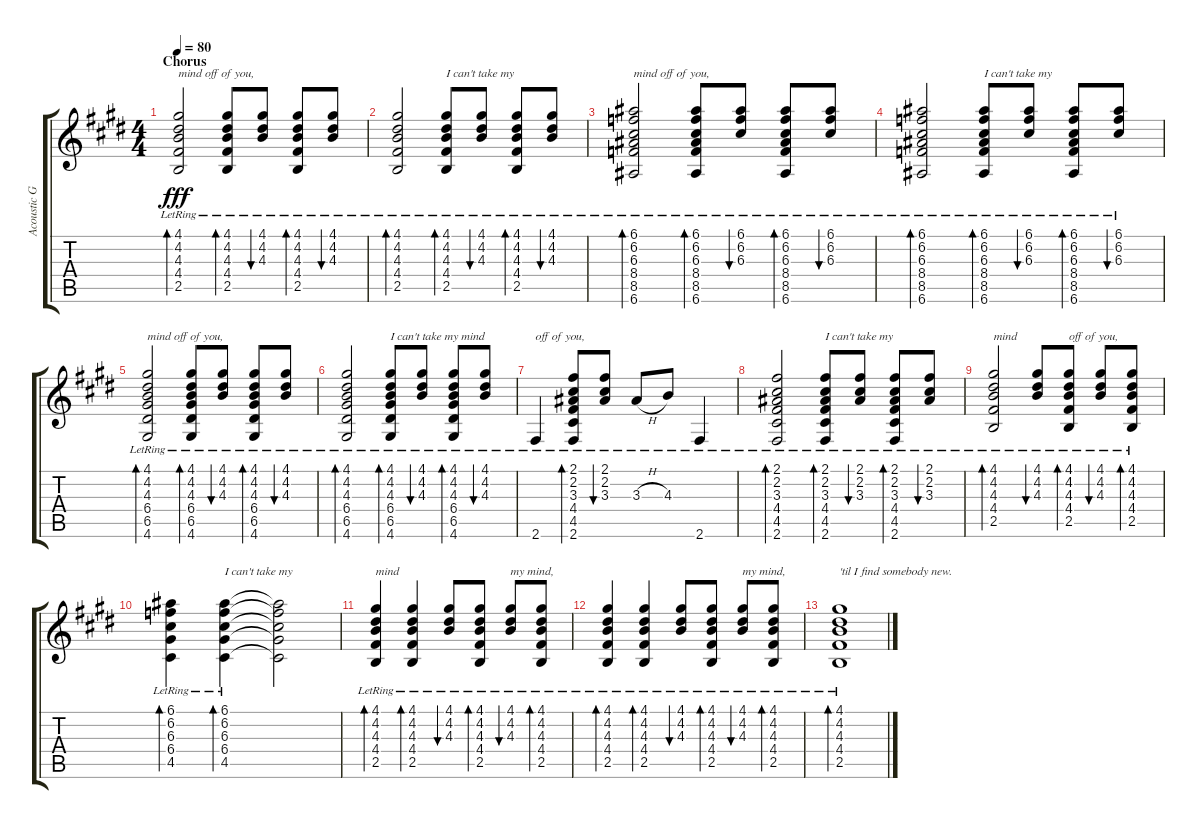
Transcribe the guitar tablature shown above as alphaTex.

\track ("Acoustic Guitar 1" "Acoustic G") {instrument acousticguitarsteel}
\staff {score tabs}
\tuning (E4 B3 G3 D3 A2 E2) {hide}
\ts (4 4)
\section ("" "Chorus")
\tempo 80
\clef g2
\ks e
(4.1{lr} 4.2{lr} 4.3{lr} 4.4{lr} 2.5{lr}).2{bd 30 txt "mind off of you," dy fff} (4.1{lr} 4.2{lr} 4.3{lr} 4.4{lr} 2.5{lr}).8{bd 30} (4.1{lr} 4.2{lr} 4.3{lr}).8{bu 30} (4.1{lr} 4.2{lr} 4.3{lr} 4.4{lr} 2.5{lr}).8{bd 30} (4.1{lr} 4.2{lr} 4.3{lr}).8{bu 30} |
(4.1{lr} 4.2{lr} 4.3{lr} 4.4{lr} 2.5{lr}).2{bd 30} (4.1{lr} 4.2{lr} 4.3{lr} 4.4{lr} 2.5{lr}).8{bd 30 txt "I can't take my"} (4.1{lr} 4.2{lr} 4.3{lr}).8{bu 30} (4.1{lr} 4.2{lr} 4.3{lr} 4.4{lr} 2.5{lr}).8{bd 30} (4.1{lr} 4.2{lr} 4.3{lr}).8{bu 30} |
(6.1{lr} 6.2{lr} 6.3{lr} 8.4{lr} 8.5{lr} 6.6{lr}).2{bd 30 txt "mind off of you,"} (6.1{lr} 6.2{lr} 6.3{lr} 8.4{lr} 8.5{lr} 6.6{lr}).8{bd 30} (6.1{lr} 6.2{lr} 6.3{lr}).8{bu 30} (6.1{lr} 6.2{lr} 6.3{lr} 8.4{lr} 8.5{lr} 6.6{lr}).8{bd 30} (6.1{lr} 6.2{lr} 6.3{lr}).8{bu 30} |
(6.1{lr} 6.2{lr} 6.3{lr} 8.4{lr} 8.5{lr} 6.6{lr}).2{bd 30} (6.1{lr} 6.2{lr} 6.3{lr} 8.4{lr} 8.5{lr} 6.6{lr}).8{bd 30 txt "I can't take my"} (6.1{lr} 6.2{lr} 6.3{lr}).8{bu 30} (6.1{lr} 6.2{lr} 6.3{lr} 8.4{lr} 8.5{lr} 6.6{lr}).8{bd 30} (6.1{lr} 6.2{lr} 6.3{lr}).8{bu 30} |
(4.1{lr} 4.2{lr} 4.3{lr} 6.4{lr} 6.5{lr} 4.6{lr}).2{bd 30 txt "mind off of you,"} (4.1{lr} 4.2{lr} 4.3{lr} 6.4{lr} 6.5{lr} 4.6{lr}).8{bd 30} (4.1{lr} 4.2{lr} 4.3{lr}).8{bu 30} (4.1{lr} 4.2{lr} 4.3{lr} 6.4{lr} 6.5{lr} 4.6{lr}).8{bd 30} (4.1{lr} 4.2{lr} 4.3{lr}).8{bu 30} |
(4.1{lr} 4.2{lr} 4.3{lr} 6.4{lr} 6.5{lr} 4.6{lr}).2{bd 30} (4.1{lr} 4.2{lr} 4.3{lr} 6.4{lr} 6.5{lr} 4.6{lr}).8{bd 30 txt "I can't take my mind"} (4.1{lr} 4.2{lr} 4.3{lr}).8{bu 30} (4.1{lr} 4.2{lr} 4.3{lr} 6.4{lr} 6.5{lr} 4.6{lr}).8{bd 30} (4.1{lr} 4.2{lr} 4.3{lr}).8{bu 30} |
2.6{lr}.4{txt "off of you,"} (2.1{lr} 2.2{lr} 3.3{lr} 4.4{lr} 4.5{lr} 2.6{lr}).8{bd 30} (2.1{lr} 2.2{lr} 3.3{lr}).8{bu 30} 3.3{h lr}.8 4.3{lr}.8 2.6{lr}.4 |
(2.1{lr} 2.2{lr} 3.3{lr} 4.4{lr} 4.5{lr} 2.6{lr}).2{bd 30} (2.1{lr} 2.2{lr} 3.3{lr} 4.4{lr} 4.5{lr} 2.6{lr}).8{bd 30 txt "I can't take my"} (2.1{lr} 2.2{lr} 3.3{lr}).8{bu 30} (2.1{lr} 2.2{lr} 3.3{lr} 4.4{lr} 4.5{lr} 2.6{lr}).8{bd 30} (2.1{lr} 2.2{lr} 3.3{lr}).8{bu 30} |
(4.1{lr} 4.2{lr} 4.3{lr} 4.4{lr} 2.5{lr}).2{bd 30 txt "mind"} (4.1{lr} 4.2{lr} 4.3{lr}).8{bu 30} (4.1{lr} 4.2{lr} 4.3{lr} 4.4{lr} 2.5{lr}).8{bd 30 txt "off of you,"} (4.1{lr} 4.2{lr} 4.3{lr}).8{bu 30} (4.1{lr} 4.2{lr} 4.3{lr} 4.4{lr} 2.5{lr}).8{bd 30} |
(6.1{lr} 6.2{lr} 6.3{lr} 6.4{lr} 4.5{lr}).4{bd 30} (6.1{lr} 6.2{lr} 6.3{lr} 6.4{lr} 4.5{lr}).4{bd 30 txt "I can't take my"} (6.1{t} 6.2{t} 6.3{t} 6.4{t} 4.5{t}).2 |
(4.1{lr} 4.2{lr} 4.3{lr} 4.4{lr} 2.5{lr}).4{bd 30 txt "mind"} (4.1{lr} 4.2{lr} 4.3{lr} 4.4{lr} 2.5{lr}).4{bd 30} (4.1{lr} 4.2{lr} 4.3{lr}).8{bu 30} (4.1{lr} 4.2{lr} 4.3{lr} 4.4{lr} 2.5{lr}).8{bd 30} (4.1{lr} 4.2{lr} 4.3{lr}).8{bu 30 txt "my mind,"} (4.1{lr} 4.2{lr} 4.3{lr} 4.4{lr} 2.5{lr}).8{bd 30} |
(4.1{lr} 4.2{lr} 4.3{lr} 4.4{lr} 2.5{lr}).4{bd 30} (4.1{lr} 4.2{lr} 4.3{lr} 4.4{lr} 2.5{lr}).4{bd 30} (4.1{lr} 4.2{lr} 4.3{lr}).8{bu 30} (4.1{lr} 4.2{lr} 4.3{lr} 4.4{lr} 2.5{lr}).8{bd 30} (4.1{lr} 4.2{lr} 4.3{lr}).8{bu 30 txt "my mind,"} (4.1{lr} 4.2{lr} 4.3{lr} 4.4{lr} 2.5{lr}).8{bd 30} |
(4.1{lr} 4.2{lr} 4.3{lr} 4.4{lr} 2.5{lr}).1{bd 30 txt "'til I find somebody new."}
